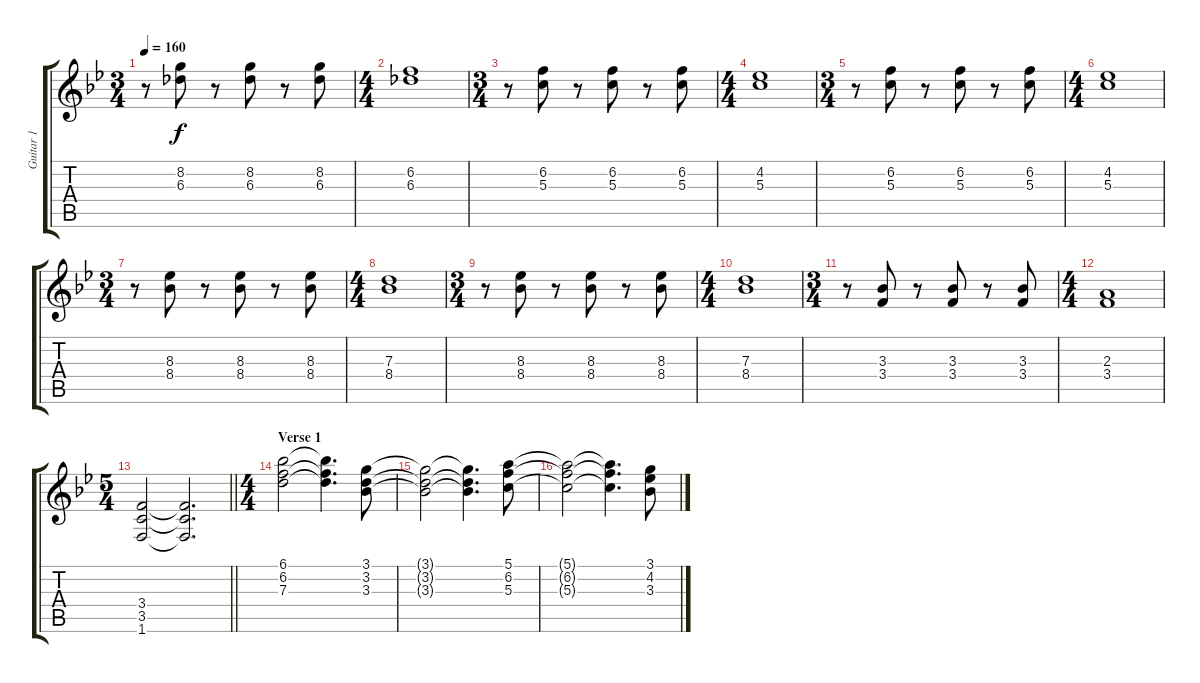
\track ("Guitar 1" "Guitar 1") {instrument distortionguitar}
\staff {score tabs}
\tuning (E4 B3 G3 D3 A2 E2) {hide}
\ts (3 4)
\tempo 160
\clef g2
\ks bb
r.8{dy f} (8.2 6.3).8 r.8 (8.2 6.3).8 r.8 (8.2 6.3).8 |
\ts (4 4)
(6.2 6.3).1 |
\ts (3 4)
r.8 (6.2 5.3).8 r.8 (6.2 5.3).8 r.8 (6.2 5.3).8 |
\ts (4 4)
(4.2 5.3).1 |
\ts (3 4)
r.8 (6.2 5.3).8 r.8 (6.2 5.3).8 r.8 (6.2 5.3).8 |
\ts (4 4)
(4.2 5.3).1 |
\ts (3 4)
r.8 (8.3 8.4).8 r.8 (8.3 8.4).8 r.8 (8.3 8.4).8 |
\ts (4 4)
(7.3 8.4).1 |
\ts (3 4)
r.8 (8.3 8.4).8 r.8 (8.3 8.4).8 r.8 (8.3 8.4).8 |
\ts (4 4)
(7.3 8.4).1 |
\ts (3 4)
r.8 (3.3 3.4).8 r.8 (3.3 3.4).8 r.8 (3.3 3.4).8 |
\ts (4 4)
(2.3 3.4).1 |
\ts (5 4)
\barLineRight lightlight
(3.4 3.5 1.6).2 (3.4{t} 3.5{t} 1.6{t}).2{d} |
\ts (4 4)
\section ("" "Verse 1")
(6.1 6.2 7.3).2{instrument electricguitarjazz} (6.1{t} 6.2{t} 7.3{t}).4{d} (3.1 3.2 3.3).8 |
(3.1{t} 3.2{t} 3.3{t}).2 (3.1{t} 3.2{t} 3.3{t}).4{d} (5.1 6.2 5.3).8 |
(5.1{t} 6.2{t} 5.3{t}).2 (5.1{t} 6.2{t} 5.3{t}).4{d} (3.1 4.2 3.3).8
